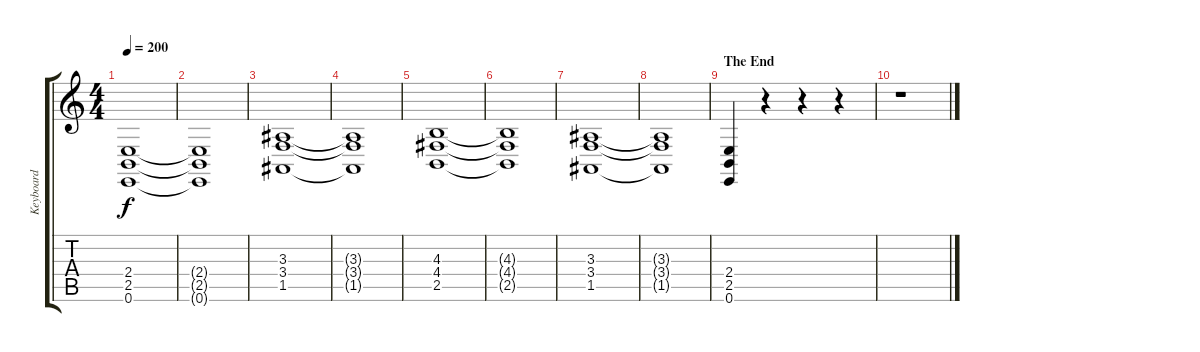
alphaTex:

\track ("Keyboard" "Keyboard") {instrument lead2sawtooth}
\staff {score tabs}
\tuning (E4 B3 G3 D3 A2 E2) {hide}
\ts (4 4)
\tempo 200
\clef g2
\ks c
(2.4 2.5 0.6).1{dy f} |
(2.4{t} 2.5{t} 0.6{t}).1 |
(3.3 3.4 1.5).1 |
(3.3{t} 3.4{t} 1.5{t}).1 |
(4.3 4.4 2.5).1 |
(4.3{t} 4.4{t} 2.5{t}).1 |
(3.3 3.4 1.5).1 |
(3.3{t} 3.4{t} 1.5{t}).1 |
\section ("" "The End")
(2.4 2.5 0.6).4 r.4 r.4 r.4 |
r.1
